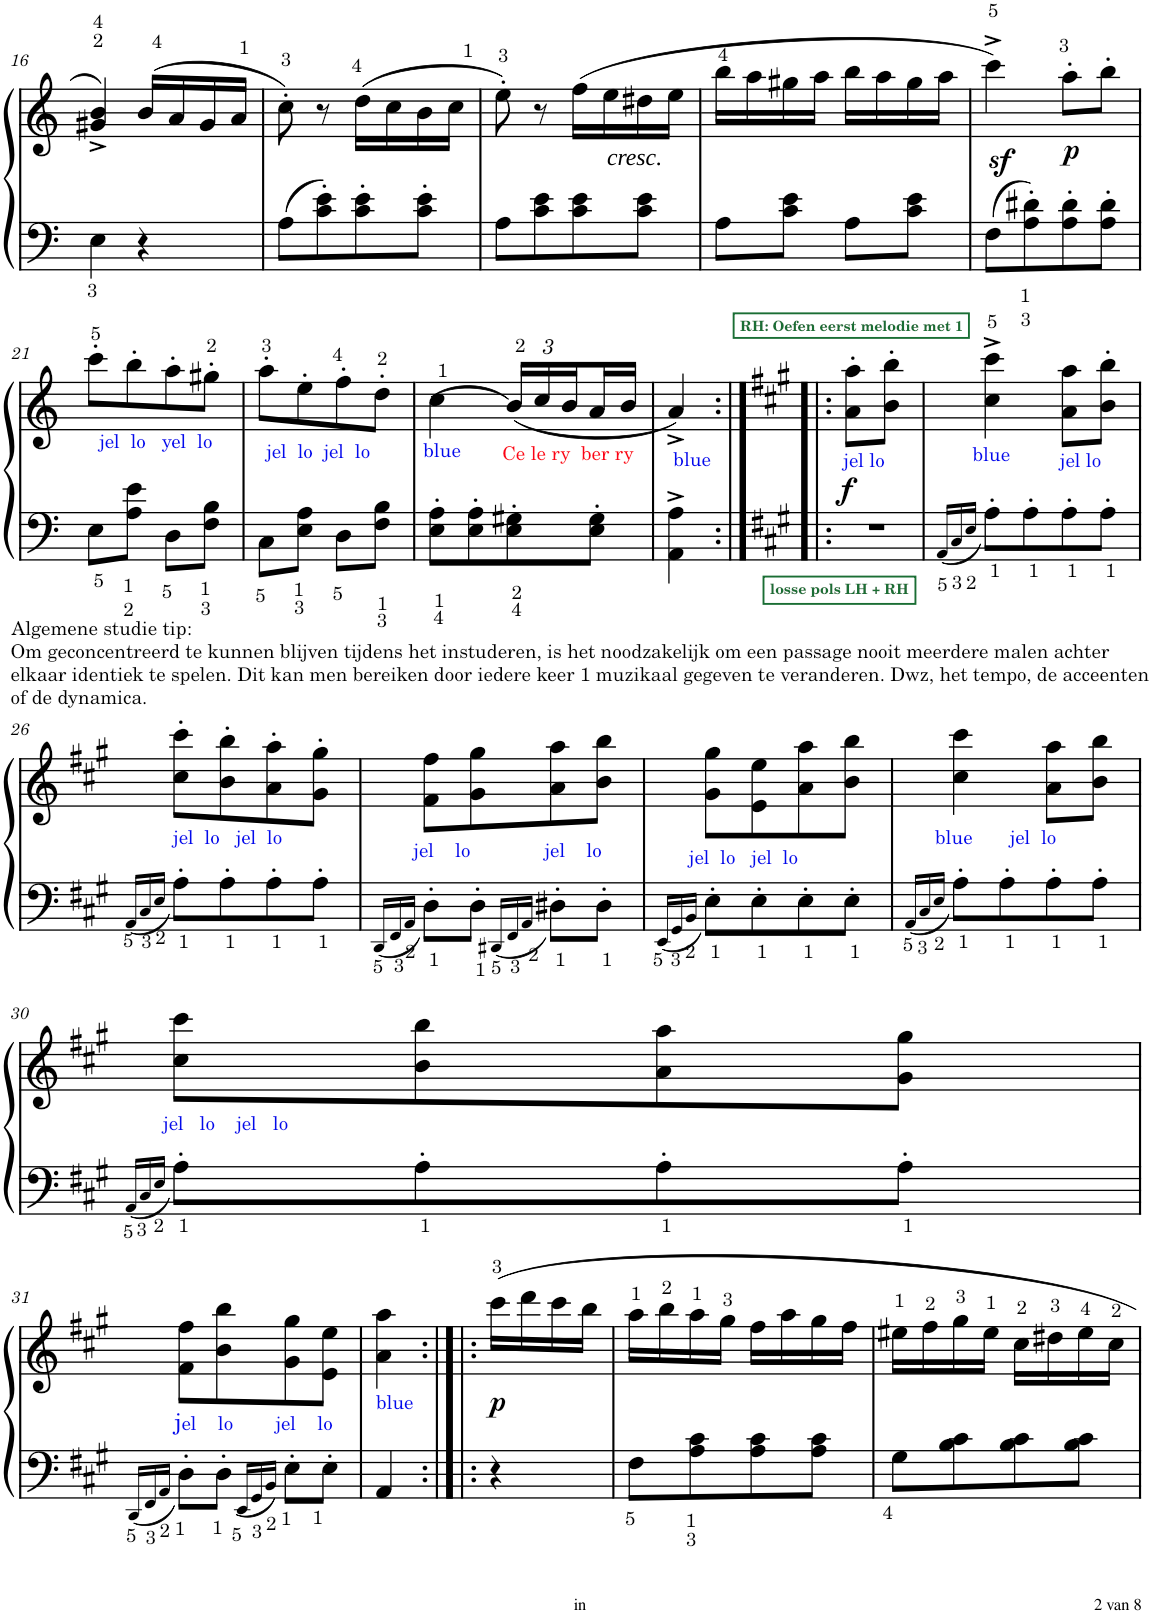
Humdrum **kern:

**kern	**kern	**dynam
*part1	*part1	*part1
*staff2	*staff1	*staff1/2
*I"Piano	*	*
*I'Pno	*	*
!!LO:PB:g=z
*clefF4	*clefG2	*
*k[]	*k[]	*
*M2/4	*M2/4	*
=16	=16	=16
4E\	4g#X/^ 4b/^	.
4r	(>16b/LL	.
.	16a/	.
.	16g#/	.
.	16a/JJ	.
=17	=17	=17
8A\L	8cc'\)	.
8c\' 8e\'	8r	.
8c\' 8e\'	(16dd\LL	.
.	16cc\	.
8c\' 8e\'J	16b\	.
.	16cc\JJ	.
=18	=18	=18
8A\L	8ee'\)	.
8c\ 8e\	8r	.
8c\ 8e\	(16ff\LL	.
.	16ee\	.
!	!	!LO:DY:b
8c\ 8e\J	16dd#X\	other-dynamics
.	16ee\JJ	.
=19	=19	=19
8A\L	16bb\LL	.
.	16aa\	.
8c\ 8e\J	16gg#X\	.
.	16aa\JJ	.
8A\L	16bb\LL	.
.	16aa\	.
8c\ 8e\J	16gg#\	.
.	16aa\JJ	.
=20	=20	=20
8F\L	4cccz<^\)	.
8A\' 8d#X\'	.	.
!	!	!LO:DY:b
8A\' 8d#\'	8aa'\L	p
8A\' 8d#\'J	8bb'\J	.
!!LO:LB:g=z
=21	=21	=21
!	!LO:TX:b:color=#000AEE:t=jel  lo   yel  lo	!
!LO:TX:b:t=Algemene studie tip&colon;	!	!
!LO:TX:b:t=Om geconcentreerd te kunnen blijven tijdens het instuderen, is het noodzakelijk om een passage nooit meerdere malen achter	!	!
!LO:TX:b:t=elkaar identiek te spelen. Dit kan men bereiken door iedere keer 1 muzikaal gegeven te veranderen. Dwz, het tempo, de acceenten	!	!
!LO:TX:b:t=of de dynamica.	!	!
8E\L	8ccc'\L	.
8A\ 8e\J	8bb'\	.
8D\L	8aa'\	.
8F\ 8B\J	8gg#X'\J	.
=22	=22	=22
!	!LO:TX:b:color=#000AEE:t=jel  lo  jel  lo	!
8C\L	8aa'\L	.
8E\ 8A\J	8ee'\	.
8D\L	8ff'\	.
8F\ 8B\J	8dd'\J	.
=23	=23	=23
!	!LO:TX:b:color=#000AEE:t=blue	!
8E\' 8A\'L	(4cc\	.
8E\' 8A\'	.	.
*	*Xbrackettup	*
!	!LO:TX:b:color=#FC0018:t=Ce le ry  ber ry	!
8E\' 8G#X\'	(<24b/LL)	.
.	24cc/	.
.	24b/	.
8E\' 8G#\'J	16a/	.
.	16b/JJ	.
=24	=24	=24
!	!LO:TX:b:color=#000AEE:t=blue	!
4AA\^ 4A\^	4a^/)	.
=24:|!|:	=24:|!|:	=24:|!|:
*k[f#c#g#]	*k[f#c#g#]	*
!	!LO:TX:b:color=#000AEE:t=jel lo	!
!	!LO:TX:b:B:color=#1A6E34:t=losse pols LH + RH	!
!	!LO:TX:a:B:color=#1A6E34:t=RH&colon; Oefen eerst melodie met 1	!
!	!	!LO:DY:a=2
2r	8a\' 8aa\'L	f
.	8b\' 8bb\'J	.
.	4ryy	.
=25	=25	=25
16qAA/LL	.	.
16qC#/	.	.
16qE/JJ	.	.
!	!LO:TX:b:color=#000AEE:t=blue	!
8A'\L	4cc#\^ 4ccc#\^	.
8A'\	.	.
!	!LO:TX:b:color=#000AEE:t=jel lo	!
8A'\	8a\ 8aa\L	.
8A'\J	8b\' 8bb\'J	.
!!LO:LB:g=z
=26	=26	=26
16qAA/LL	.	.
16qC#/	.	.
16qE/JJ	.	.
!	!LO:TX:b:color=#000AED:t=jel  lo   jel  lo	!
8A'\L	8cc#\' 8ccc#\'L	.
8A'\	8b\' 8bb\'	.
8A'\	8a\' 8aa\'	.
8A'\J	8g#\' 8gg#\'J	.
=27	=27	=27
16qDD/LL	.	.
16qFF#/	.	.
16qAA/JJ	.	.
!	!LO:TX:b:color=#000AED:t=jel    lo              jel    lo	!
8D'\L	8f#\ 8ff#\L	.
8D'\J	8g#\ 8gg#\	.
16qDD#X/LL	.	.
16qFF#/	.	.
16qAA/JJ	.	.
8D#X'\L	8a\ 8aa\	.
8D#'\J	8b\ 8bb\J	.
=28	=28	=28
16qEE/LL	.	.
16qGG#/	.	.
16qBB/JJ	.	.
!	!LO:TX:b:color=#000AED:t=jel  lo   jel  lo	!
8E'\L	8g#\ 8gg#\L	.
8E'\	8e\ 8ee\	.
8E'\	8a\ 8aa\	.
8E'\J	8b\ 8bb\J	.
=29	=29	=29
16qAA/LL	.	.
16qC#/	.	.
16qE/JJ	.	.
!	!LO:TX:b:color=#000AED:t=blue       jel  lo	!
8A'\L	4cc#\ 4ccc#\	.
8A'\	.	.
8A'\	8a\ 8aa\L	.
8A'\J	8b\ 8bb\J	.
!!LO:LB:g=z
=30	=30	=30
16qAA/LL	.	.
16qC#/	.	.
16qE/JJ	.	.
!	!LO:TX:b:color=#000AEC:t=jel   lo    jel   lo	!
8A'\L	8cc#\ 8ccc#\L	.
8A'\	8b\ 8bb\	.
8A'\	8a\ 8aa\	.
8A'\J	8g#\ 8gg#\J	.
!!LO:LB:g=z
=31	=31	=31
16qDD/LL	.	.
16qFF#/	.	.
16qAA/JJ	.	.
!	!LO:TX:b:color=#000AED:t=j	!
!	!LO:TX:b:t=el    lo        jel    lo	!
8D'\L	8f#\ 8ff#\L	.
8D'\J	8b\ 8bb\	.
16qEE/LL	.	.
16qGG#/	.	.
16qBB/JJ	.	.
8E'\L	8g#\ 8gg#\	.
8E'\J	8e\ 8ee\J	.
=32	=32	=32
!	!LO:TX:b:color=#000AED:t=blue	!
4AA/	4a\ 4aa\	.
=32:|!|:	=32:|!|:	=32:|!|:
!	!	!LO:DY:b
4r	16ccc#\LL	p
.	16ddd\	.
.	16ccc#\	.
.	16bb\JJ	.
=33	=33	=33
8F#\L	16aa\LL	.
.	16bb\	.
8A\ 8c#\	16aa\	.
.	16gg#\JJ	.
8A\ 8c#\	16ff#\LL	.
.	16aa\	.
8A\ 8c#\J	16gg#\	.
.	16ff#\JJ	.
=34	=34	=34
8G#\L	16ee#X\LL	.
.	16ff#\	.
8B\ 8c#\	16gg#\	.
.	16ee#\JJ	.
8B\ 8c#\	16cc#\LL	.
.	16dd#X\	.
8B\ 8c#\J	16ee#\	.
.	16cc#\JJ	.
=	=	=
*-	*-	*-
